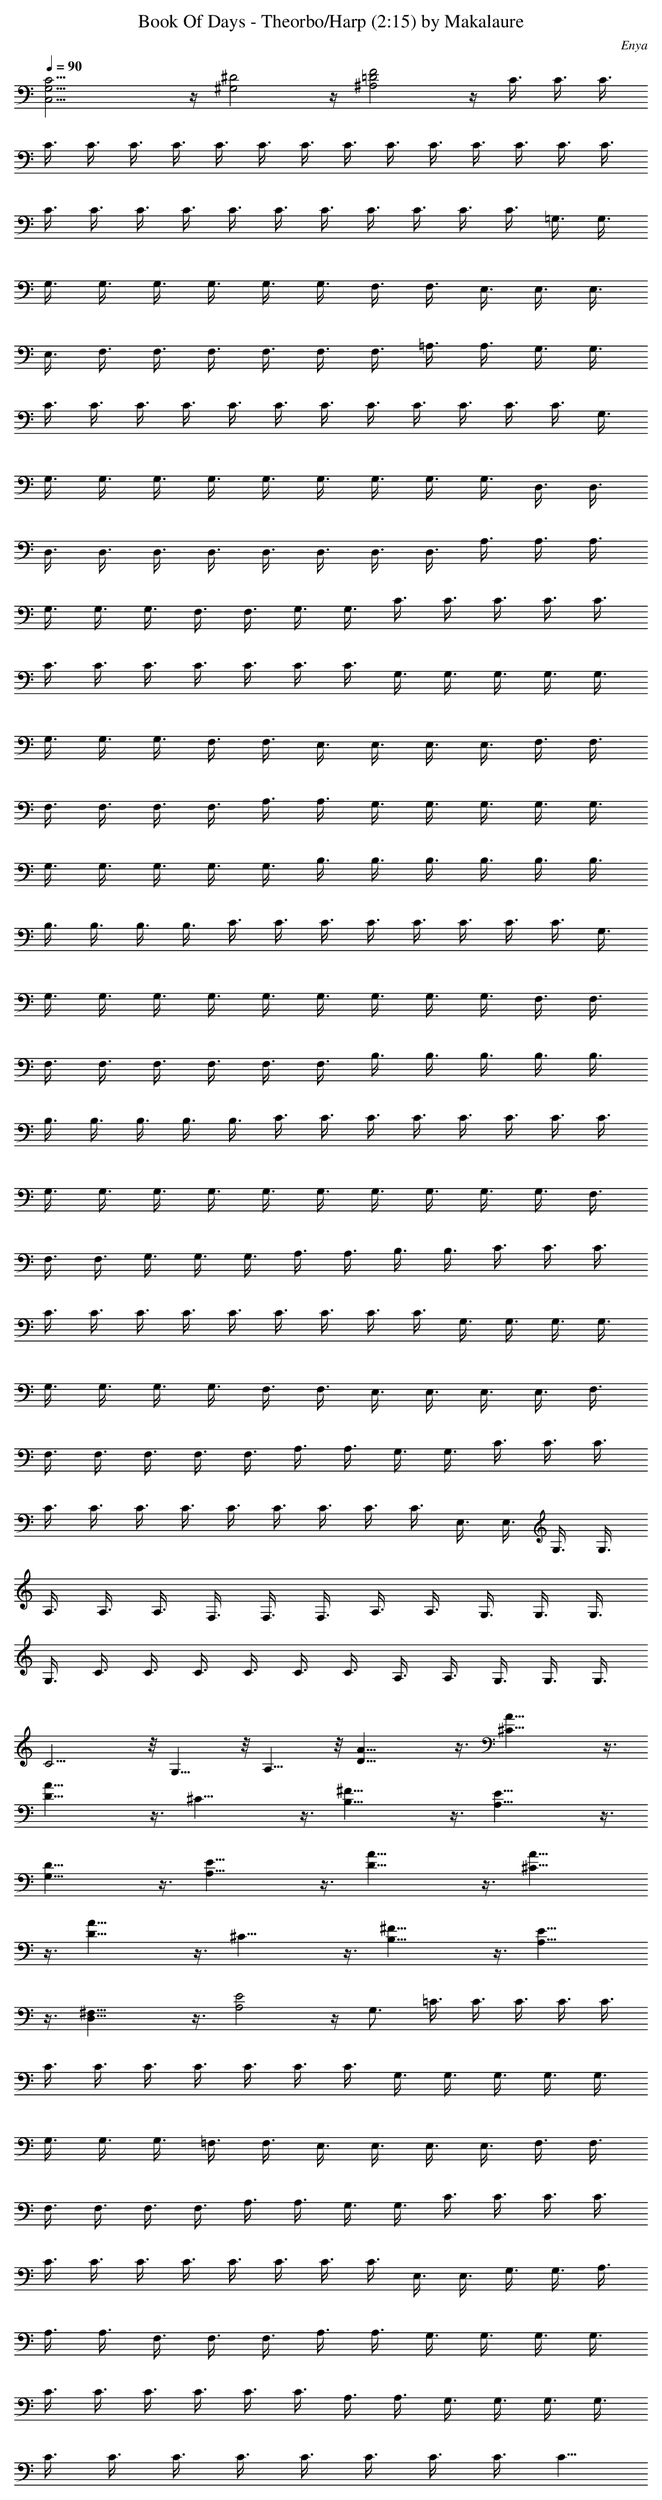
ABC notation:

X:1
T:Book Of Days - Theorbo/Harp (2:15) by Makalaure
C:Enya
L:1/4
Q:90
K:C
[C,17/4G,17/4C17/4] z/4 [^G,2^D2] z/4 [^A,2=D2F2] z/4 C3/8 C3/8 C3/8
C3/8 C3/8 C3/8 C3/8 C3/8 C3/8 C3/8 C3/8 C3/8 C3/8 C3/8 C3/8 C3/8 C3/8
C3/8 C3/8 C3/8 C3/8 C3/8 C3/8 C3/8 C3/8 C3/8 C3/8 C3/8 =G,3/8 G,3/8
G,3/8 G,3/8 G,3/8 G,3/8 G,3/8 G,3/8 F,3/8 F,3/8 E,3/8 E,3/8 E,3/8
E,3/8 F,3/8 F,3/8 F,3/8 F,3/8 F,3/8 F,3/8 =A,3/8 A,3/8 G,3/8 G,3/8
C3/8 C3/8 C3/8 C3/8 C3/8 C3/8 C3/8 C3/8 C3/8 C3/8 C3/8 C3/8 G,3/8
G,3/8 G,3/8 G,3/8 G,3/8 G,3/8 G,3/8 G,3/8 G,3/8 G,3/8 D,3/8 D,3/8
D,3/8 D,3/8 D,3/8 D,3/8 D,3/8 D,3/8 D,3/8 D,3/8 A,3/8 A,3/8 A,3/8
G,3/8 G,3/8 G,3/8 F,3/8 F,3/8 G,3/8 G,3/8 C3/8 C3/8 C3/8 C3/8 C3/8
C3/8 C3/8 C3/8 C3/8 C3/8 C3/8 C3/8 G,3/8 G,3/8 G,3/8 G,3/8 G,3/8
G,3/8 G,3/8 G,3/8 F,3/8 F,3/8 E,3/8 E,3/8 E,3/8 E,3/8 F,3/8 F,3/8
F,3/8 F,3/8 F,3/8 F,3/8 A,3/8 A,3/8 G,3/8 G,3/8 G,3/8 G,3/8 G,3/8
G,3/8 G,3/8 G,3/8 G,3/8 G,3/8 B,3/8 B,3/8 B,3/8 B,3/8 B,3/8 B,3/8
B,3/8 B,3/8 B,3/8 B,3/8 C3/8 C3/8 C3/8 C3/8 C3/8 C3/8 C3/8 C3/8 G,3/8
G,3/8 G,3/8 G,3/8 G,3/8 G,3/8 G,3/8 G,3/8 G,3/8 G,3/8 F,3/8 F,3/8
F,3/8 F,3/8 F,3/8 F,3/8 F,3/8 F,3/8 B,3/8 B,3/8 B,3/8 B,3/8 B,3/8
B,3/8 B,3/8 B,3/8 B,3/8 B,3/8 C3/8 C3/8 C3/8 C3/8 C3/8 C3/8 C3/8 C3/8
G,3/8 G,3/8 G,3/8 G,3/8 G,3/8 G,3/8 G,3/8 G,3/8 G,3/8 G,3/8 F,3/8
F,3/8 F,3/8 G,3/8 G,3/8 G,3/8 A,3/8 A,3/8 B,3/8 B,3/8 C3/8 C3/8 C3/8
C3/8 C3/8 C3/8 C3/8 C3/8 C3/8 C3/8 C3/8 C3/8 G,3/8 G,3/8 G,3/8 G,3/8
G,3/8 G,3/8 G,3/8 G,3/8 F,3/8 F,3/8 E,3/8 E,3/8 E,3/8 E,3/8 F,3/8
F,3/8 F,3/8 F,3/8 F,3/8 F,3/8 A,3/8 A,3/8 G,3/8 G,3/8 C3/8 C3/8 C3/8
C3/8 C3/8 C3/8 C3/8 C3/8 C3/8 C3/8 C3/8 C3/8 E,3/8 E,3/8 G,3/8 G,3/8
A,3/8 A,3/8 A,3/8 F,3/8 F,3/8 F,3/8 A,3/8 A,3/8 G,3/8 G,3/8 G,3/8
G,3/8 C3/8 C3/8 C3/8 C3/8 C3/8 C3/8 A,3/8 A,3/8 G,3/8 G,3/8 G,3/8
C13/4 z/8 G,11/8 z/8 A,11/8 z/8 [D21/8A21/8] z3/8 [^C21/8A21/8] z3/8
[D21/8A45/8] z3/8 ^C21/8 z3/8 [B,21/8^F21/8] z3/8 [A,21/8E21/8] z3/8
[G,21/8D21/8] z3/8 [A,21/8E21/8] z3/8 [D21/8A21/8] z3/8 [^C21/8A21/8]
z3/8 [D21/8A45/8] z3/8 ^C21/8 z3/8 [B,21/8^F21/8] z3/8 [A,21/8E21/8]
z3/8 [D,21/8^F,21/8] z3/8 [A,2E2] z/4 G,3/4 =C3/8 C3/8 C3/8 C3/8 C3/8
C3/8 C3/8 C3/8 C3/8 C3/8 C3/8 C3/8 G,3/8 G,3/8 G,3/8 G,3/8 G,3/8
G,3/8 G,3/8 G,3/8 =F,3/8 F,3/8 E,3/8 E,3/8 E,3/8 E,3/8 F,3/8 F,3/8
F,3/8 F,3/8 F,3/8 F,3/8 A,3/8 A,3/8 G,3/8 G,3/8 C3/8 C3/8 C3/8 C3/8
C3/8 C3/8 C3/8 C3/8 C3/8 C3/8 C3/8 C3/8 E,3/8 E,3/8 G,3/8 G,3/8 A,3/8
A,3/8 A,3/8 F,3/8 F,3/8 F,3/8 A,3/8 A,3/8 G,3/8 G,3/8 G,3/8 G,3/8
C3/8 C3/8 C3/8 C3/8 C3/8 C3/8 A,3/8 A,3/8 G,3/8 G,3/8 G,3/8 G,3/8
C3/8 C3/8 C3/8 C3/8 C3/8 C3/8 C3/8 C3/8 C5/8
